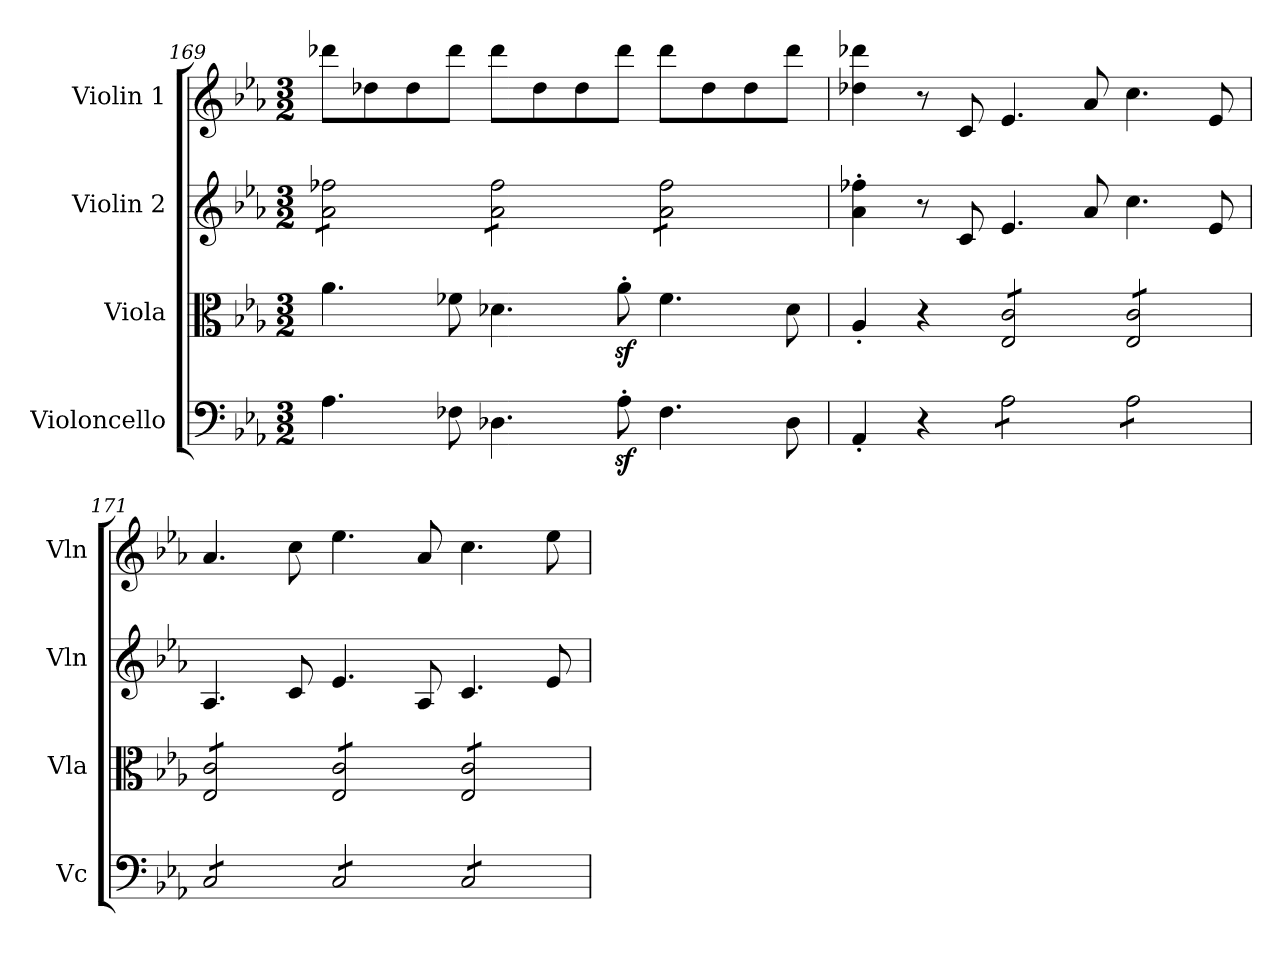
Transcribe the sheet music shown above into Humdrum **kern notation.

**kern	**kern	**kern	**kern
*part4	*part3	*part2	*part1
*staff4	*staff3	*staff2	*staff1
*I"Violoncello	*I"Viola	*I"Violin 2	*I"Violin 1
*I'Vc	*I'Vla	*I'Vln	*I'Vln
!!LO:LB:g=z
*clefF4	*clefC3	*clefG2	*clefG2
*k[b-e-a-]	*k[b-e-a-]	*k[b-e-a-]	*k[b-e-a-]
*M3/2	*M3/2	*M3/2	*M3/2
=169	=169	=169	=169
*	*	*tremolo	*
4.A-\	4.a-\	8a-\ 8ff-X\L	8ddd-X\L
.	.	8a-\ 8ff-X\	8dd-X\
.	.	8a-\ 8ff-X\	8dd-\
8F-X\	8f-X\	8a-\ 8ff-X\J	8ddd-\J
4.D-X\	4.d-X\	8a-\ 8ff-\L	8ddd-\L
.	.	8a-\ 8ff-\	8dd-\
.	.	8a-\ 8ff-\	8dd-\
8A-z<'\	8a-z<'\	8a-\ 8ff-\J	8ddd-\J
4.F-\	4.f-\	8a-\ 8ff-\L	8ddd-\L
.	.	8a-\ 8ff-\	8dd-\
.	.	8a-\ 8ff-\	8dd-\
8D-\	8d-\	8a-\ 8ff-\J	8ddd-\J
*	*	*Xtremolo	*
=170	=170	=170	=170
4AA-'/	4A-'/	4a-\' 4ff-X\'	4dd-X\ 4ddd-X\
4r	4r	8r	8r
.	.	8c/	8c/
*tremolo	*	*	*
*	*tremolo	*	*
8A-\L	8E-/ 8c/L	4.e-/	4.e-/
8A-\	8E-/ 8c/	.	.
8A-\	8E-/ 8c/	.	.
8A-\J	8E-/ 8c/J	8a-/	8a-/
8A-\L	8E-/ 8c/L	4.cc\	4.cc\
8A-\	8E-/ 8c/	.	.
8A-\	8E-/ 8c/	.	.
8A-\J	8E-/ 8c/J	8e-/	8e-/
=171	=171	=171	=171
8C/L	8E-/ 8c/L	4.A-/	4.a-/
8C/	8E-/ 8c/	.	.
8C/	8E-/ 8c/	.	.
8C/J	8E-/ 8c/J	8c/	8cc\
8C/L	8E-/ 8c/L	4.e-/	4.ee-\
8C/	8E-/ 8c/	.	.
8C/	8E-/ 8c/	.	.
8C/J	8E-/ 8c/J	8A-/	8a-/
8C/L	8E-/ 8c/L	4.c/	4.cc\
8C/	8E-/ 8c/	.	.
8C/	8E-/ 8c/	.	.
8C/J	8E-/ 8c/J	8e-/	8ee-\
*	*Xtremolo	*	*
*Xtremolo	*	*	*
=	=	=	=
*-	*-	*-	*-
